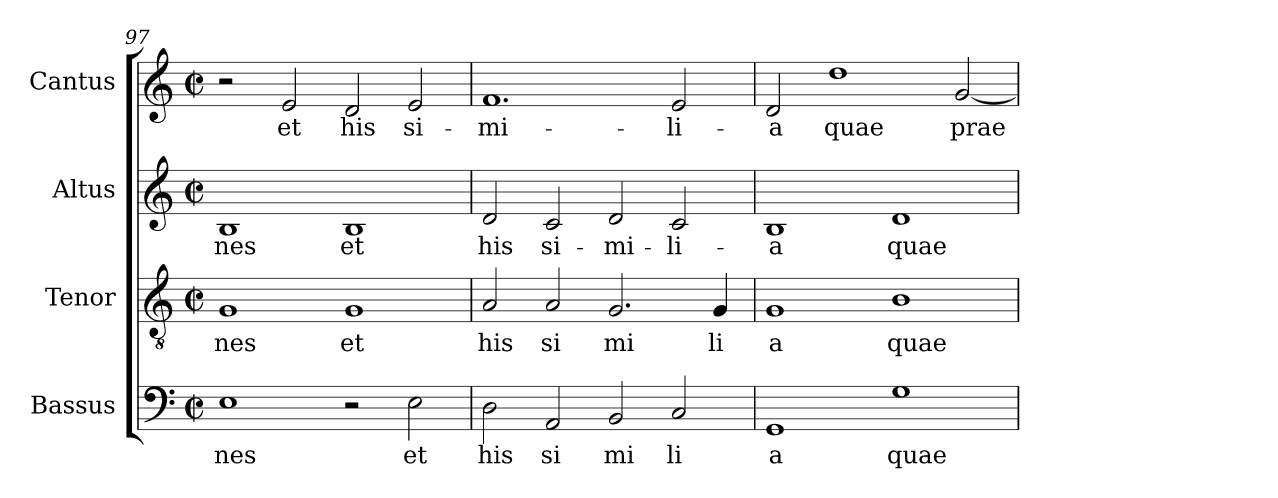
**kern	**text	**kern	**text	**kern	**text	**kern	**text
*part4	*part4	*part3	*part3	*part2	*part2	*part1	*part1
*staff4	*staff4	*staff3	*staff3	*staff2	*staff2	*staff1	*staff1
*I"Bassus	*	*I"Tenor	*	*I"Altus	*	*I"Cantus	*
*	*	*	*	*I'A	*	*I'C	*
*clefF4	*	*clefGv2	*	*clefG2	*	*clefG2	*
*k[]	*	*k[]	*	*k[]	*	*k[]	*
*C:	*	*C:	*	*C:	*	*C:	*
*M2/2	*	*M2/2	*	*M2/2	*	*M2/2	*
*met(c|)	*	*met(c|)	*	*met(c|)	*	*met(c|)	*
=97	=97	=97	=97	=97	=97	=97	=97
!	!LO:LY:b:cj	!	!LO:LY:b:cj	!	!LO:LY:b:cj	!	!
1E	nes	1G	nes	1B	-nes	2r	.
!	!	!	!	!	!	!	!LO:LY:b:cj
.	.	.	.	.	.	2e/	et
!	!	!	!LO:LY:b:cj	!	!LO:LY:b:cj	!	!LO:LY:b:cj
2r	.	1G	et	1B	et	2d/	his
!	!LO:LY:b:cj	!	!	!	!	!	!LO:LY:b:cj
2E\	et	.	.	.	.	2e/	si-
=98	=98	=98	=98	=98	=98	=98	=98
!	!LO:LY:b:cj	!	!LO:LY:b:cj	!	!LO:LY:b:cj	!	!LO:LY:b:cj
2D\	his	2A/	his	2d/	his	1.f	-mi-
!	!LO:LY:b:cj	!	!LO:LY:b:cj	!	!LO:LY:b:cj	!	!
2AA/	si	2A/	si	2c/	si-	.	.
!	!LO:LY:b:cj	!	!LO:LY:b:cj	!	!LO:LY:b:cj	!	!
2BB/	mi	2.G/	mi	2d/	-mi-	.	.
!	!LO:LY:b:cj	!	!	!	!LO:LY:b:cj	!	!LO:LY:b:cj
2C/	li	.	.	2c/	-li-	2e/	-li-
!	!	!	!LO:LY:b:cj	!	!	!	!
.	.	4G/	li	.	.	.	.
!!LO:PB:g=z
=99	=99	=99	=99	=99	=99	=99	=99
!	!LO:LY:b:cj	!	!LO:LY:b:cj	!	!LO:LY:b:cj	!	!LO:LY:b:cj
1GG	a	1G	a	1B	-a	2d/	-a
!	!	!	!	!	!	!	!LO:LY:b:cj
.	.	.	.	.	.	1dd	quae
!	!LO:LY:b:cj	!	!LO:LY:b:cj	!	!LO:LY:b:cj	!	!
1G	quae	1B	quae	1d	quae	.	.
!	!	!	!	!	!	!	!LO:LY:b:cj
.	.	.	.	.	.	[<2g/	prae
=	=	=	=	=	=	=	=
*-	*-	*-	*-	*-	*-	*-	*-
